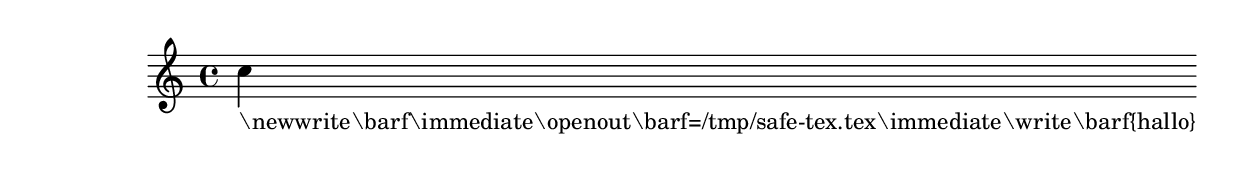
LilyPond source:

\version "2.10.0"

\header{
    
    texidoc = "This should not survive lilypond --safe-mode run, and
    certainly not write /tmp/safe-tex.tex"

    % beware
    % openout_any=y lilypond --keep --safe-mode -S latexoptions=']{article}
    % \let\nofiles\relax%' input/no-notation/safe-tex.ly

}

\score{
     c''-"\\newwrite\\barf\\immediate\\openout\\barf=/tmp/safe-tex.tex\\immediate\\write\\barf{hallo}"
}
